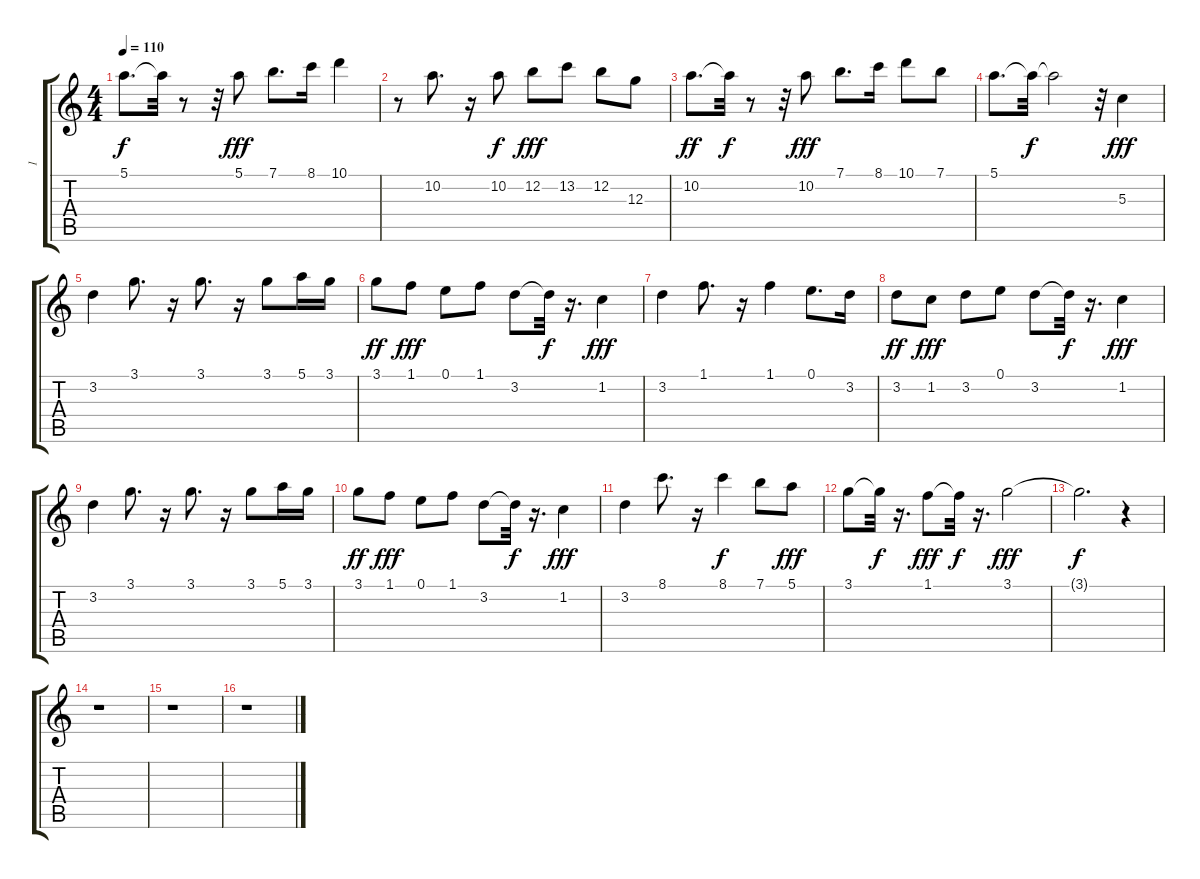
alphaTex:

\track ("1" "1") {instrument overdrivenguitar}
\staff {score tabs}
\tuning (E4 B3 G3 D3 A2 E2) {hide}
\ts (4 4)
\tempo 110
\clef g2
\ks c
5.1.8{d dy f} 5.1{t}.32 r.8 r.32 5.1.8{dy fff volume 12} 7.1.8{d} 8.1.16 10.1.4 |
r.8 10.2.8{d} r.16 10.2.8{dy f} 12.2.8{dy fff} 13.2.8 12.2.8 12.3.8 |
10.2.8{d dy ff} 10.2{t}.32{dy f} r.8 r.32 10.2.8{dy fff volume 12} 7.1.8{d} 8.1.16 10.1.8 7.1.8 |
5.1.8{d} 5.1{t}.32{dy f} 5.1{t}.2 r.32 5.3.4{dy fff volume 12} |
3.2.4{volume 12} 3.1.8{d} r.16 3.1.8{d} r.16 3.1.8 5.1.16 3.1.16 |
3.1.8{dy ff} 1.1.8{dy fff} 0.1.8 1.1.8 3.2.8 3.2{t}.32{dy f} r.16{d} 1.2.4{dy fff} |
3.2.4 1.1.8{d} r.16 1.1.4 0.1.8{d} 3.2.16 |
3.2.8{dy ff} 1.2.8{dy fff} 3.2.8 0.1.8 3.2.8 3.2{t}.32{dy f} r.16{d} 1.2.4{dy fff} |
3.2.4 3.1.8{d} r.16 3.1.8{d} r.16 3.1.8 5.1.16 3.1.16 |
3.1.8{dy ff} 1.1.8{dy fff} 0.1.8 1.1.8 3.2.8 3.2{t}.32{dy f} r.16{d} 1.2.4{dy fff} |
3.2.4 8.1.8{d} r.16 8.1.4{dy f} 7.1.8 5.1.8{dy fff} |
3.1.8{volume 13} 3.1{t}.32{dy f} r.16{d} 1.1.8{dy fff} 1.1{t}.32{dy f} r.16{d} 3.1.2{dy fff} |
3.1{t}.2{d dy f} r.4 |
r.1 |
r.1 |
r.1
